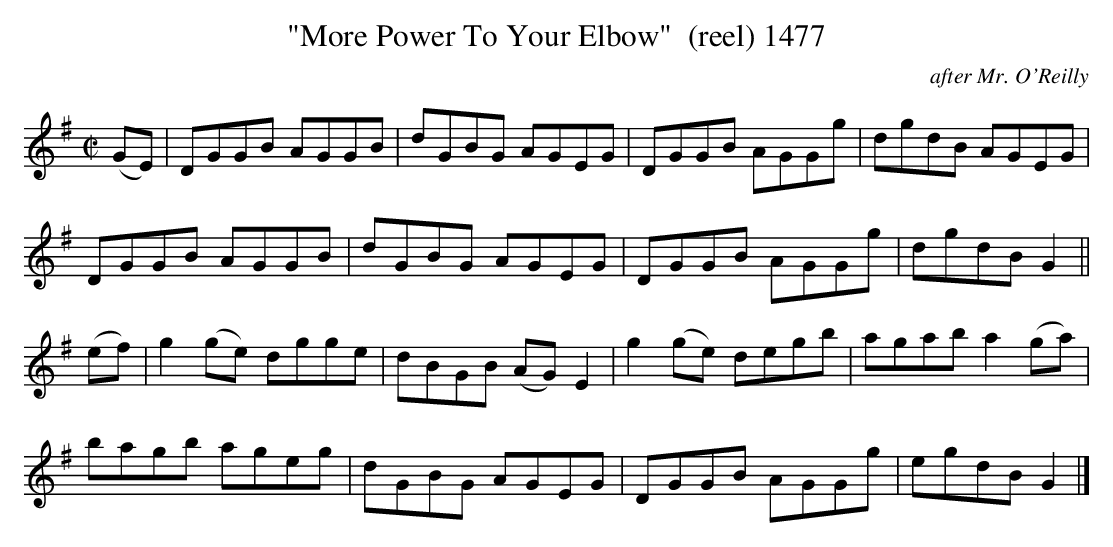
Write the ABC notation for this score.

X:1
T:"More Power To Your Elbow"  (reel) 1477
C:after Mr. O'Reilly
BRENNAN July 2003 (HTTP://WWW.SOSYOURMOM.COM)
M:C|
L:1/8
K:G
(GE)|DGGB AGGB|dGBG AGEG|DGGB AGGg|dgdB AGEG|
DGGB AGGB|dGBG AGEG|DGGB AGGg|dgdB G2||
(ef)|g2(ge) dgge|dBGB (AG) E2|g2(ge) degb|agab a2(ga)|
bagb ageg|dGBG AGEG|DGGB AGGg|egdB G2|]
